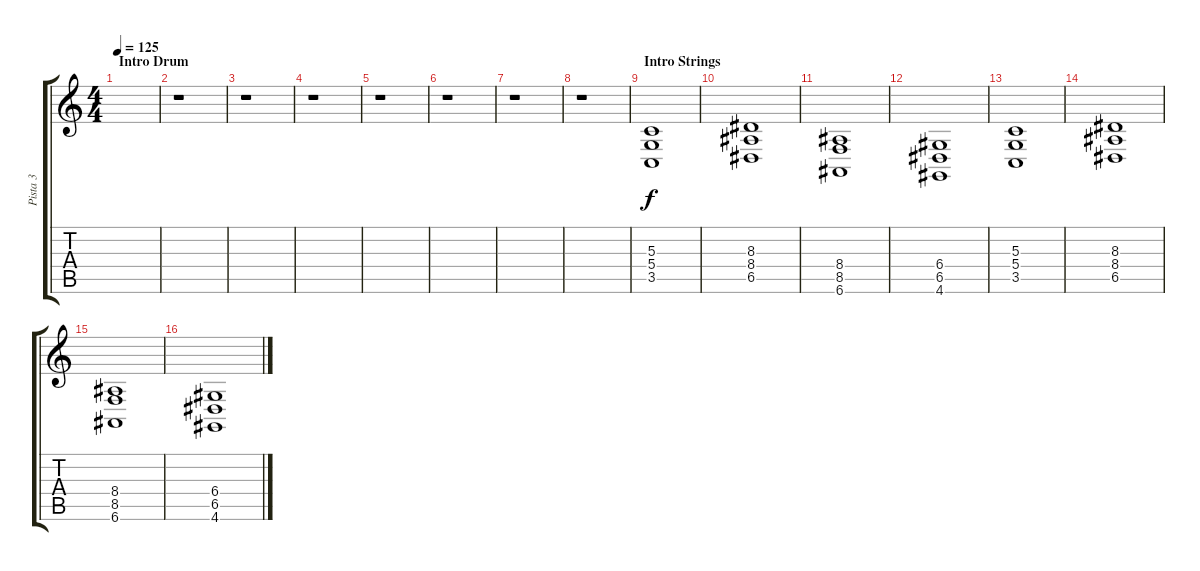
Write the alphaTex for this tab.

\track ("Pista 3" "Pista 3") {instrument lead2sawtooth}
\staff {score tabs}
\tuning (E4 B3 G3 D3 A2 E2) {hide}
\ts (4 4)
\section ("" "Intro Drum")
\tempo 125
\clef g2
\ks c
|
r.1 |
r.1 |
r.1 |
r.1 |
r.1 |
r.1 |
r.1 |
\section ("" "Intro Strings")
(5.3 5.4 3.5).1 |
(8.3 8.4 6.5).1 |
(8.4 8.5 6.6).1 |
(6.4 6.5 4.6).1 |
(5.3 5.4 3.5).1 |
(8.3 8.4 6.5).1 |
(8.4 8.5 6.6).1 |
(6.4 6.5 4.6).1
